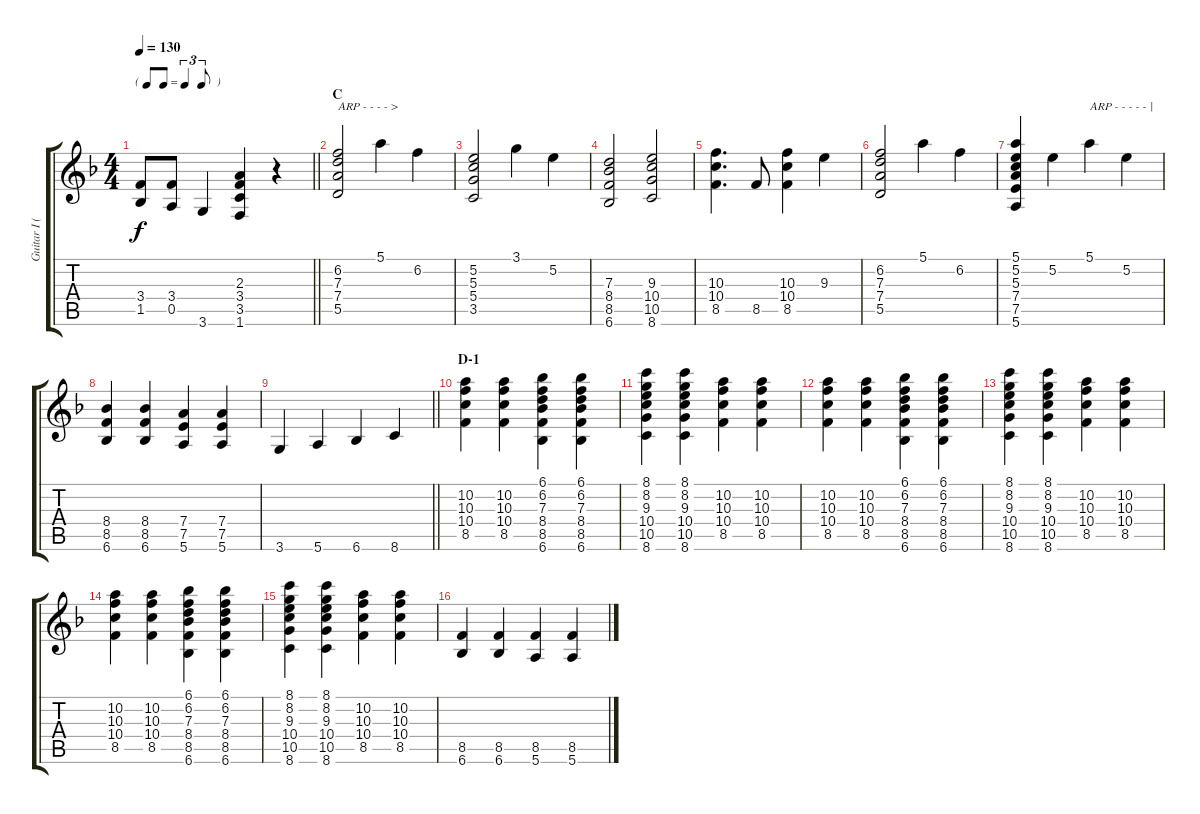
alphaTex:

\track ("Guitar I (Nakano Azusa)" "Guitar I (") {instrument overdrivenguitar}
\staff {score tabs}
\tuning (E4 B3 G3 D3 A2 E2) {hide}
\ts (4 4)
\tf triplet8th
\tempo 130
\clef g2
\barLineRight lightlight
\ks f
(3.4 1.5).8{dy f} (3.4 0.5).8 3.6.4 (2.3 3.4 3.5 1.6).4 r.4 |
\section ("" "C")
(6.2 7.3 7.4 5.5).2{txt "ARP - - - - >"} 5.1.4 6.2.4 |
(5.2 5.3 5.4 3.5).2 3.1.4 5.2.4 |
(7.3 8.4 8.5 6.6).2 (9.3 10.4 10.5 8.6).2 |
(10.3 10.4 8.5).4{d} 8.5.8 (10.3 10.4 8.5).4 9.3.4 |
(6.2 7.3 7.4 5.5).2 5.1.4 6.2.4 |
(5.1 5.2 5.3 7.4 7.5 5.6).4 5.2.4 5.1.4{txt "ARP - - - - - |"} 5.2.4 |
(8.4 8.5 6.6).4 (8.4 8.5 6.6).4 (7.4 7.5 5.6).4 (7.4 7.5 5.6).4 |
\barLineRight lightlight
3.6.4 5.6.4 6.6.4 8.6.4 |
\section ("" "D-1")
(10.2 10.3 10.4 8.5).4 (10.2 10.3 10.4 8.5).4 (6.1 6.2 7.3 8.4 8.5 6.6).4 (6.1 6.2 7.3 8.4 8.5 6.6).4 |
(8.1 8.2 9.3 10.4 10.5 8.6).4 (8.1 8.2 9.3 10.4 10.5 8.6).4 (10.2 10.3 10.4 8.5).4 (10.2 10.3 10.4 8.5).4 |
(10.2 10.3 10.4 8.5).4 (10.2 10.3 10.4 8.5).4 (6.1 6.2 7.3 8.4 8.5 6.6).4 (6.1 6.2 7.3 8.4 8.5 6.6).4 |
(8.1 8.2 9.3 10.4 10.5 8.6).4 (8.1 8.2 9.3 10.4 10.5 8.6).4 (10.2 10.3 10.4 8.5).4 (10.2 10.3 10.4 8.5).4 |
(10.2 10.3 10.4 8.5).4 (10.2 10.3 10.4 8.5).4 (6.1 6.2 7.3 8.4 8.5 6.6).4 (6.1 6.2 7.3 8.4 8.5 6.6).4 |
(8.1 8.2 9.3 10.4 10.5 8.6).4 (8.1 8.2 9.3 10.4 10.5 8.6).4 (10.2 10.3 10.4 8.5).4 (10.2 10.3 10.4 8.5).4 |
(8.5 6.6).4 (8.5 6.6).4 (8.5 5.6).4 (8.5 5.6).4
